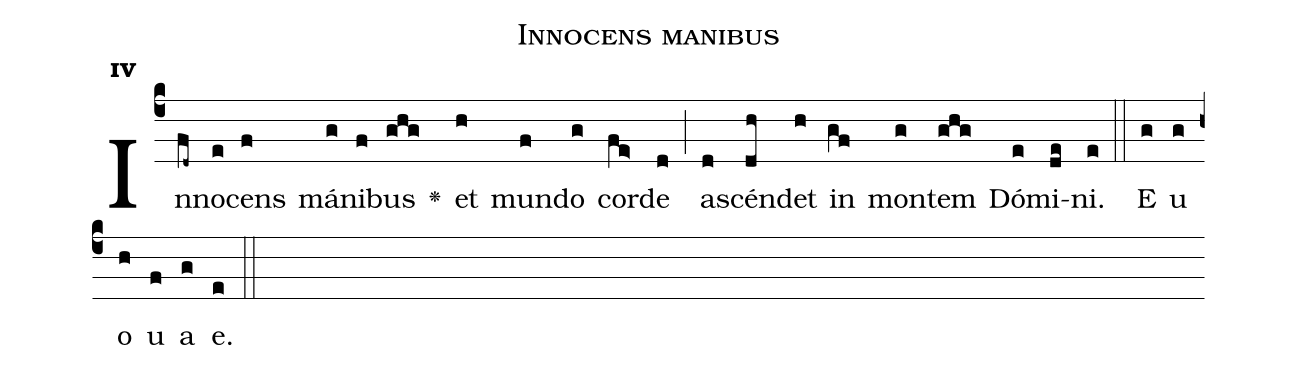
name:Innocens manibus;
office-part:Antiphona;
mode:4;
%%
initial-style: 1;
name: Innocens manibus;
book: Antiphonae & Responsoria/Tomus III, p. 11;
occasion: Psalterium Hebdomada I Feria III;
office-part: Laudes Ant 1;
user-notes: ;
commentary: ;
annotation: 4*e;
centering-scheme: english;
fontsize: 12;
font: OFLSortsMillGoudy;
height: 11;
width: 4.5;
%%
(c4)In(fd~)no(e)cens(f) má(g)ni(f)bus(ghg) <v>\greheightstar</v>() et(h) mun(f)do(g) cor(fe>)de(d) (;) a(d)scén(dh)det(h) in(gf) mon(g)tem(ghg) Dó(e)mi(de)ni.(e) (::)
E(g) u(g) o(h) u(f) a(g) e.(e) (::)
